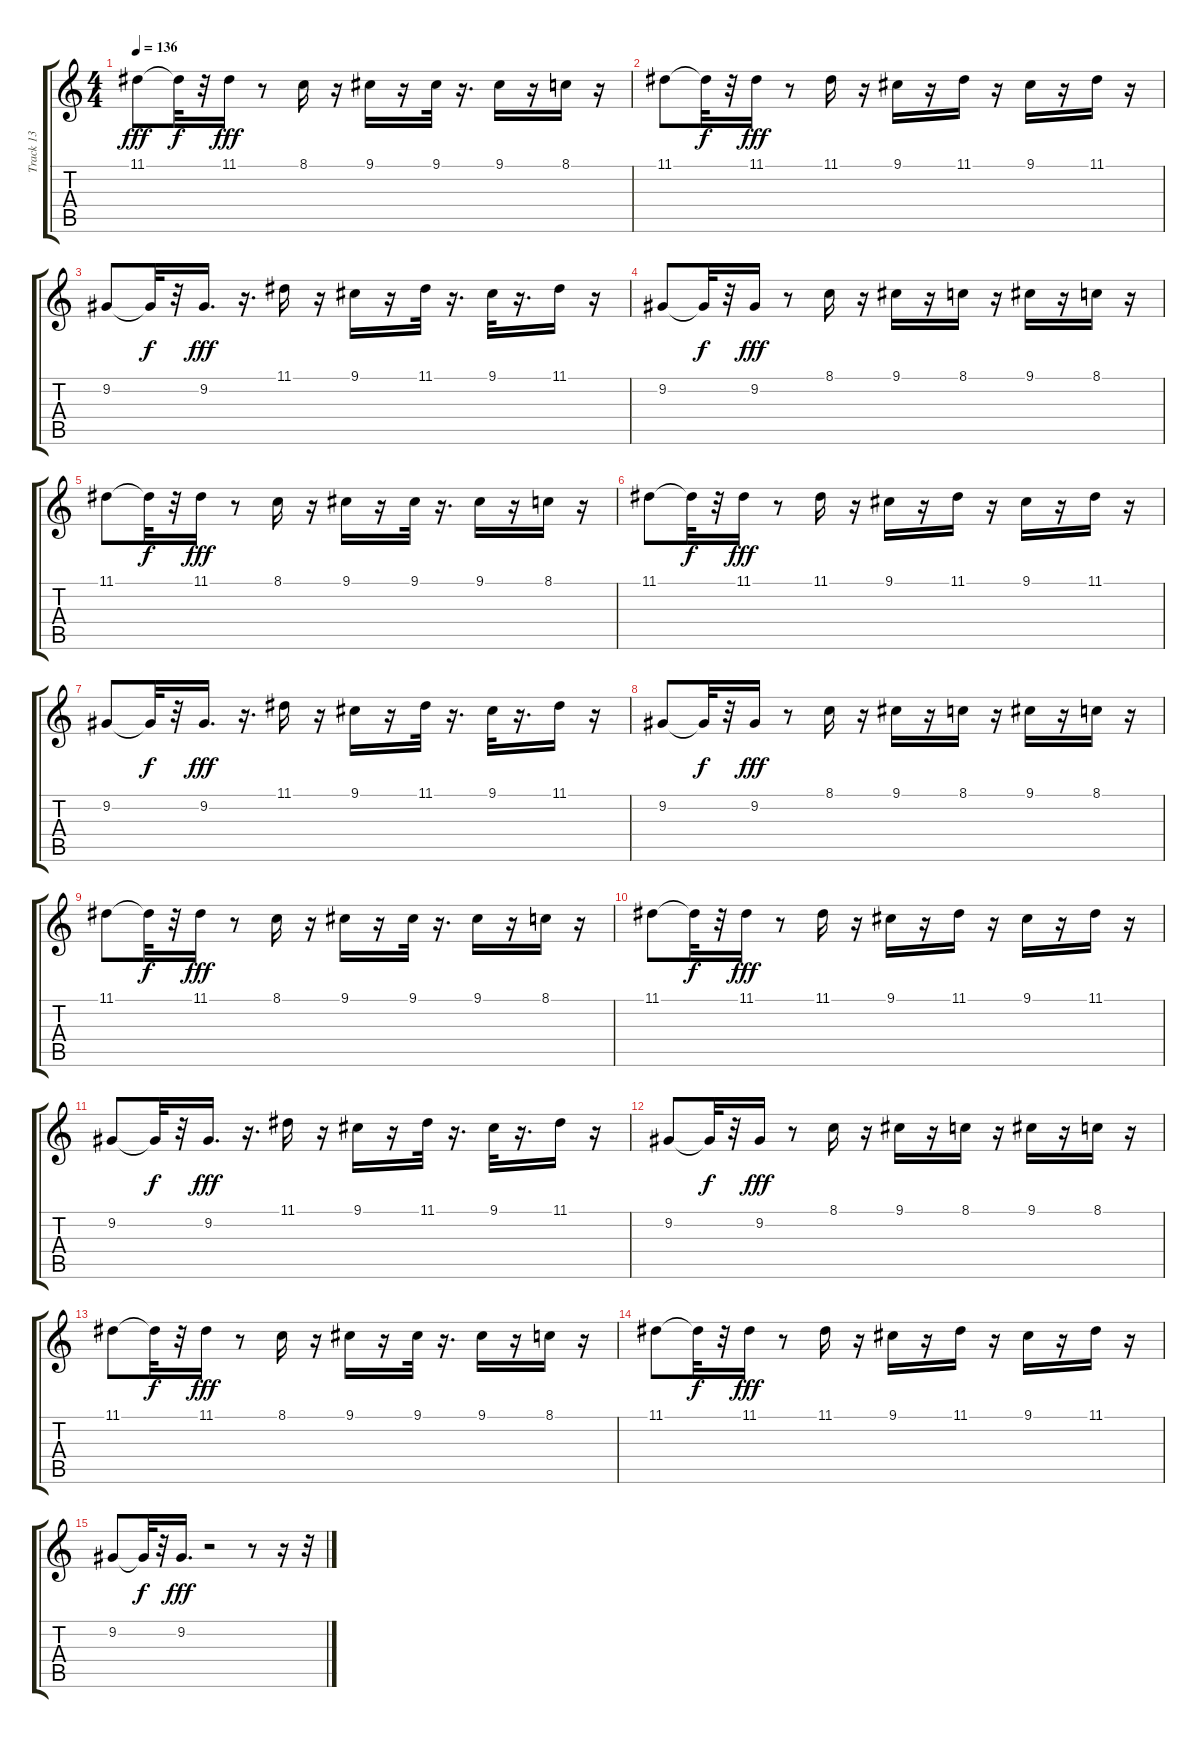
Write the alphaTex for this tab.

\track ("Track 13" "Track 13") {instrument pizzicatostrings}
\staff {score tabs}
\tuning (E4 B3 G3 D3 A2 E2) {hide}
\ts (4 4)
\tempo 136
\clef g2
\ks c
11.1.8{dy fff} 11.1{t}.32{dy f} r.32 11.1.16{dy fff} r.8 8.1.16 r.16 9.1.16 r.16 9.1.32 r.16{d} 9.1.16 r.16 8.1.16 r.16 |
11.1.8 11.1{t}.32{dy f} r.32 11.1.16{dy fff} r.8 11.1.16 r.16 9.1.16 r.16 11.1.16 r.16 9.1.16 r.16 11.1.16 r.16 |
9.2.8 9.2{t}.32{dy f} r.32 9.2.16{d dy fff} r.16{d} 11.1.16 r.16 9.1.16 r.16 11.1.32 r.16{d} 9.1.32 r.16{d} 11.1.16 r.16 |
9.2.8 9.2{t}.32{dy f} r.32 9.2.16{dy fff} r.8 8.1.16 r.16 9.1.16 r.16 8.1.16 r.16 9.1.16 r.16 8.1.16 r.16 |
11.1.8 11.1{t}.32{dy f} r.32 11.1.16{dy fff} r.8 8.1.16 r.16 9.1.16 r.16 9.1.32 r.16{d} 9.1.16 r.16 8.1.16 r.16 |
11.1.8 11.1{t}.32{dy f} r.32 11.1.16{dy fff} r.8 11.1.16 r.16 9.1.16 r.16 11.1.16 r.16 9.1.16 r.16 11.1.16 r.16 |
9.2.8 9.2{t}.32{dy f} r.32 9.2.16{d dy fff} r.16{d} 11.1.16 r.16 9.1.16 r.16 11.1.32 r.16{d} 9.1.32 r.16{d} 11.1.16 r.16 |
9.2.8 9.2{t}.32{dy f} r.32 9.2.16{dy fff} r.8 8.1.16 r.16 9.1.16 r.16 8.1.16 r.16 9.1.16 r.16 8.1.16 r.16 |
11.1.8 11.1{t}.32{dy f} r.32 11.1.16{dy fff} r.8 8.1.16 r.16 9.1.16 r.16 9.1.32 r.16{d} 9.1.16 r.16 8.1.16 r.16 |
11.1.8 11.1{t}.32{dy f} r.32 11.1.16{dy fff} r.8 11.1.16 r.16 9.1.16 r.16 11.1.16 r.16 9.1.16 r.16 11.1.16 r.16 |
9.2.8 9.2{t}.32{dy f} r.32 9.2.16{d dy fff} r.16{d} 11.1.16 r.16 9.1.16 r.16 11.1.32 r.16{d} 9.1.32 r.16{d} 11.1.16 r.16 |
9.2.8 9.2{t}.32{dy f} r.32 9.2.16{dy fff} r.8 8.1.16 r.16 9.1.16 r.16 8.1.16 r.16 9.1.16 r.16 8.1.16 r.16 |
11.1.8 11.1{t}.32{dy f} r.32 11.1.16{dy fff} r.8 8.1.16 r.16 9.1.16 r.16 9.1.32 r.16{d} 9.1.16 r.16 8.1.16 r.16 |
11.1.8 11.1{t}.32{dy f} r.32 11.1.16{dy fff} r.8 11.1.16 r.16 9.1.16 r.16 11.1.16 r.16 9.1.16 r.16 11.1.16 r.16 |
9.2.8 9.2{t}.32{dy f} r.32 9.2.16{d dy fff} r.2 r.8 r.16 r.32
